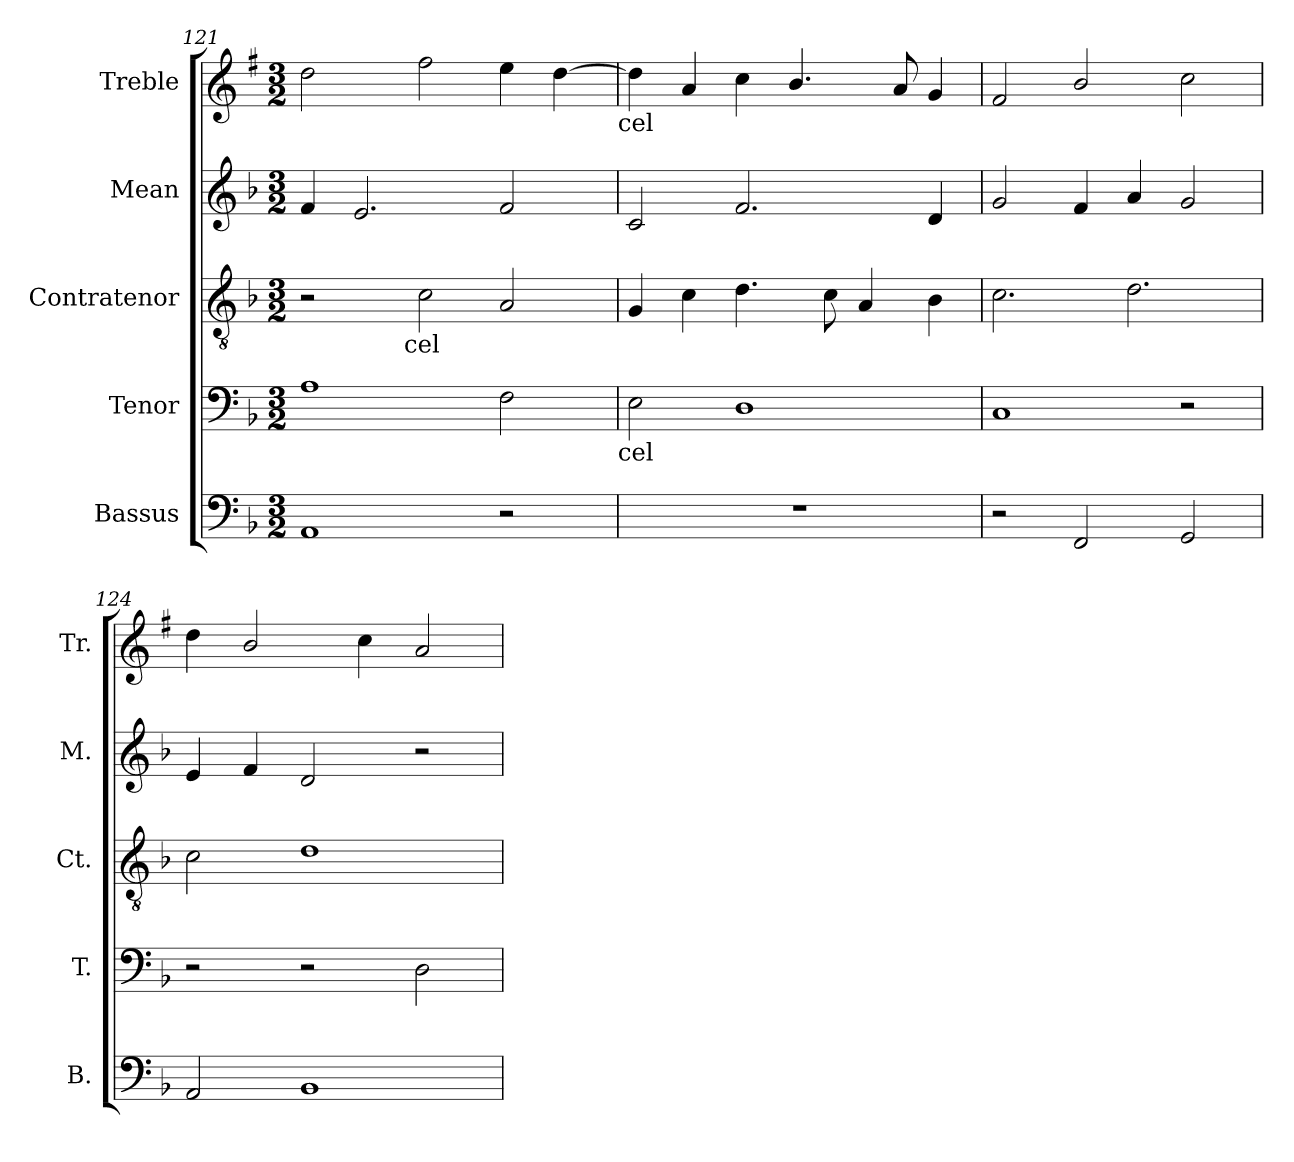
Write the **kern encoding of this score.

**kern	**kern	**kern	**kern	**kern
*part5	*part4	*part3	*part2	*part1
*staff5	*staff4	*staff3	*staff2	*staff1
*I"Bassus	*I"Tenor	*I"Contratenor	*I"Mean	*I"Treble
*I'B.	*I'T.	*I'Ct.	*I'M.	*I'Tr.
*clefF4	*clefF4	*clefGv2	*clefG2	*clefG2
*ITrd7c12	*	*	*	*ITrd1c2
*k[b-]	*k[b-]	*k[b-]	*k[b-]	*k[b-]
*F:	*F:	*F:	*F:	*F:
*M3/2	*M3/2	*M3/2	*M3/2	*M3/2
=121	=121	=121	=121	=121
*	*	*^	*	*
1AAA	1A	2r	4...ryy	4f/	2cc\
.	.	.	.	2.e/	.
!	!	!	!LO:TX:b:t=cel	!	!
.	.	.	1ryy	.	.
.	.	2c\	.	.	2ee\
2r	2F\	2A/	.	2f/	4dd\
.	.	.	.	.	[>4cc\
.	.	.	32ryy	.	.
!	!	!	!	!	!LO:TX:b:t=cel
!	!LO:TX:b:t=cel	!	!	!	!
=122	=122	=122	=122	=122	=122
!LO:N:vis=1	!	!	!	!	!
*	*	*v	*v	*	*
1.r	2E\	4G/	2c/	4cc\]
.	.	4c\	.	4g/
.	1D	4.d\	2.f/	4b-\
.	.	.	.	4.a/
.	.	8c\	.	.
.	.	4A/	.	.
.	.	.	.	8g/
.	.	4B-\	4d/	4f/
=123	=123	=123	=123	=123
2r	1C	2.c\	2g/	2e/
2FFF/	.	.	4f/	2a/
.	.	2.d\	4a/	.
2GGG/	2r	.	2g/	2b-\
!!LO:PB:g=z
=124	=124	=124	=124	=124
2AAA/	2r	2c\	4e/	4cc\
.	.	.	4f/	2a/
1BBB-	2r	1d	2d/	.
.	.	.	.	4b-\
.	2D\	.	2r	2g/
=	=	=	=	=
*-	*-	*-	*-	*-
